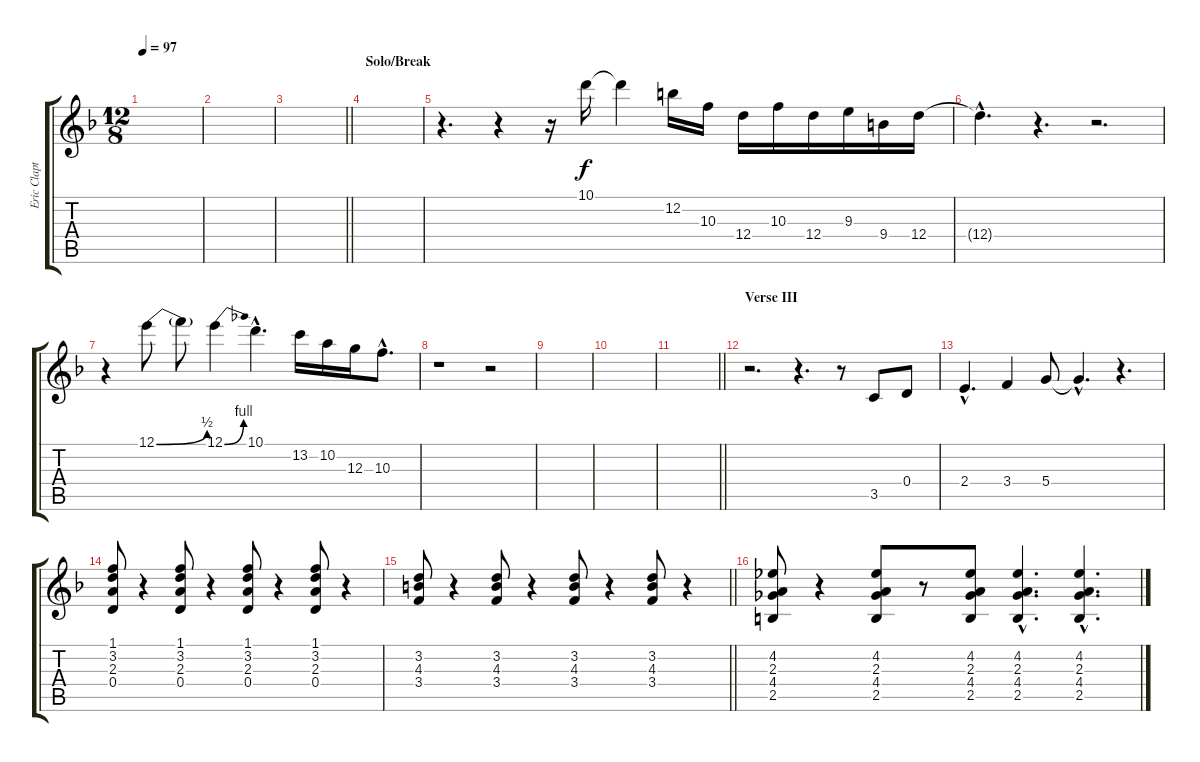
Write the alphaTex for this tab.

\track ("Eric Clapton Guitar I" "Eric Clapt") {instrument electricguitarjazz}
\staff {score tabs}
\tuning (E4 B3 G3 D3 A2 E2) {hide}
\ts (12 8)
\tempo 97
\clef g2
\ks f
|
|
\barLineRight lightlight
|
\section ("" "Solo/Break")
|
r.4{d} r.4 r.16 10.1.16 10.1{t}.4 12.2.16 10.3.16 12.4.16 10.3.16 12.4.16 9.3.16 9.4.16 12.4.16 |
12.4{hac t}.4{d} r.4{d} r.2{d} |
r.4 12.1{be (bend 0 0 60 2)}.8 12.1{t}.8 12.1{be (bend 0 0 60 4)}.4 10.1{hac}.4{d} 13.2.16 10.2.16 12.3.16 10.3{hac}.8{d} |
r.1 r.2 |
|
|
\barLineRight lightlight
|
\section ("" "Verse III")
r.2{d} r.4{d} r.8 3.5.8 0.4.8 |
2.4{hac}.4{d} 3.4.4 5.4.8 5.4{hac t}.4{d} r.4{d} |
(1.1 3.2 2.3 0.4).8 r.4 (1.1 3.2 2.3 0.4).8 r.4 (1.1 3.2 2.3 0.4).8 r.4 (1.1 3.2 2.3 0.4).8 r.4 |
\barLineRight lightlight
(3.2 4.3 3.4).8 r.4 (3.2 4.3 3.4).8 r.4 (3.2 4.3 3.4).8 r.4 (3.2 4.3 3.4).8 r.4 |
(4.2 2.3 4.4 2.5).8 r.4 (4.2 2.3 4.4 2.5).8 r.8 (4.2 2.3 4.4 2.5).8 (4.2{hac} 2.3{hac} 4.4{hac} 2.5{hac}).4{d} (4.2{hac} 2.3{hac} 4.4{hac} 2.5{hac}).4{d}
